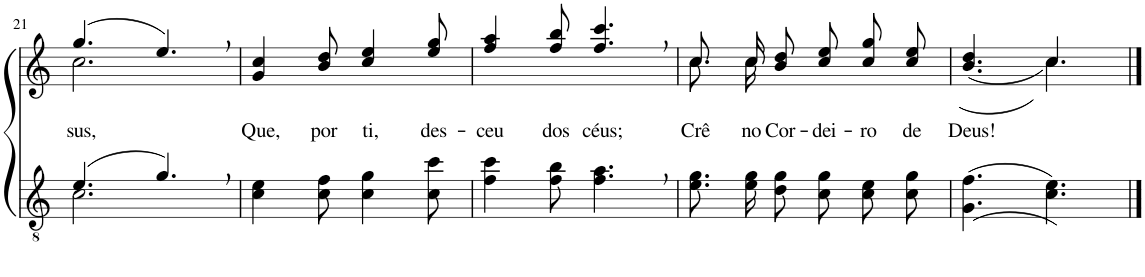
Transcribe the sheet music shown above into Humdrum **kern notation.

**kern	**kern	**text
*part2	*part1	*part1
*staff2	*staff1	*staff1
*I"Parte III e IV	*I"Parte I e II	*
!!LO:PB:g=z
*clefGv2	*clefG2	*
*Trd5c9	*Trd5c9	*
*k[]	*k[]	*
*M6/8	*M6/8	*
=21	=21	=21
*^	*^	*
!	!	!	!	!LO:LY:b
(4.e/	2.c\	(4.gg/	2.cc\	sus,
4.g,/)	.	4.ee,/)	.	.
*v	*v	*	*	*
*	*v	*v	*
=22	=22	=22
!	!	!LO:LY:b
4c\ 4e\	4g/ 4cc/	Que,
!	!	!LO:LY:b
8c\ 8f\	8b/ 8dd/	por
!	!	!LO:LY:b
4c\ 4g\	4cc/ 4ee/	ti,
!	!	!LO:LY:b
8c\ 8cc\	8ee/ 8gg/	des-
=23	=23	=23
!	!	!LO:LY:b
4f\ 4cc\	4ff/ 4aa/	-ceu
!	!	!LO:LY:b
8f\ 8b\	8ff/ 8bb/	dos
!	!	!LO:LY:b
4.f\, 4.a\,	4.ff/, 4.ccc/,	céus;
=24	=24	=24
*	*^	*
!	!	!	!LO:LY:b
8.e\ 8.g\L	8.cc\L	8.cc\L	Crê
!	!	!	!LO:LY:b
16e\ 16g\K	16cc\K	16cc\Jk	no
!	!	!	!LO:LY:b
8d\ 8g\J	8b\ 8dd\J	2ryy	Cor-
!	!	!	!LO:LY:b
8c\ 8g\L	8cc\ 8ee\L	.	-dei-
!	!	!	!LO:LY:b
8c\ 8e\	8cc\ 8gg\	.	-ro
!	!	!	!LO:LY:b
8c\ 8g\J	8cc\ 8ee\J	.	de
=25	=25	=25	=25
!	!	!	!LO:LY:b
(4.G\ 4.f\	4.ryy	(4.b/ 4.dd/	Deus!
4.c\ 4.e\))	((4.cc\	4.cc/	.
*	*v	*v	*
==	==	==
*-	*-	*-
